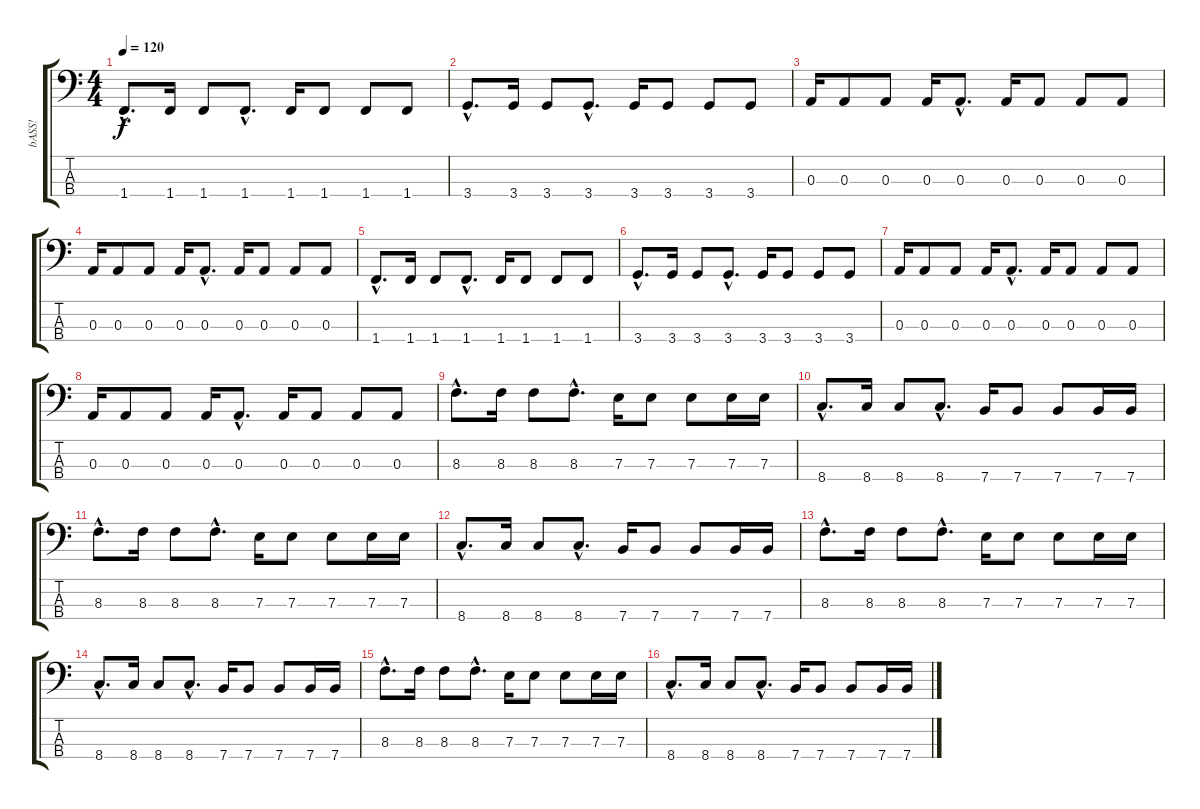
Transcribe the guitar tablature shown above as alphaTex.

\track ("bASS!" "bASS!") {instrument electricbasspick}
\staff {score tabs}
\tuning (G2 D2 A1 E1) {hide}
\ts (4 4)
\tempo 120
\clef f4
\ks c
1.4{hac}.8{d dy f} 1.4.16 1.4.8 1.4{hac}.8{d} 1.4.16 1.4.8 1.4.8 1.4.8 |
3.4{hac}.8{d} 3.4.16 3.4.8 3.4{hac}.8{d} 3.4.16 3.4.8 3.4.8 3.4.8 |
0.3.16 0.3.8 0.3.8 0.3.16 0.3{hac}.8{d} 0.3.16 0.3.8 0.3.8 0.3.8 |
0.3.16 0.3.8 0.3.8 0.3.16 0.3{hac}.8{d} 0.3.16 0.3.8 0.3.8 0.3.8 |
1.4{hac}.8{d} 1.4.16 1.4.8 1.4{hac}.8{d} 1.4.16 1.4.8 1.4.8 1.4.8 |
3.4{hac}.8{d} 3.4.16 3.4.8 3.4{hac}.8{d} 3.4.16 3.4.8 3.4.8 3.4.8 |
0.3.16 0.3.8 0.3.8 0.3.16 0.3{hac}.8{d} 0.3.16 0.3.8 0.3.8 0.3.8 |
0.3.16 0.3.8 0.3.8 0.3.16 0.3{hac}.8{d} 0.3.16 0.3.8 0.3.8 0.3.8 |
8.3{hac}.8{d} 8.3.16 8.3.8 8.3{hac}.8{d} 7.3.16 7.3.8 7.3.8 7.3.16 7.3.16 |
8.4{hac}.8{d} 8.4.16 8.4.8 8.4{hac}.8{d} 7.4.16 7.4.8 7.4.8 7.4.16 7.4.16 |
8.3{hac}.8{d} 8.3.16 8.3.8 8.3{hac}.8{d} 7.3.16 7.3.8 7.3.8 7.3.16 7.3.16 |
8.4{hac}.8{d} 8.4.16 8.4.8 8.4{hac}.8{d} 7.4.16 7.4.8 7.4.8 7.4.16 7.4.16 |
8.3{hac}.8{d} 8.3.16 8.3.8 8.3{hac}.8{d} 7.3.16 7.3.8 7.3.8 7.3.16 7.3.16 |
8.4{hac}.8{d} 8.4.16 8.4.8 8.4{hac}.8{d} 7.4.16 7.4.8 7.4.8 7.4.16 7.4.16 |
8.3{hac}.8{d} 8.3.16 8.3.8 8.3{hac}.8{d} 7.3.16 7.3.8 7.3.8 7.3.16 7.3.16 |
8.4{hac}.8{d} 8.4.16 8.4.8 8.4{hac}.8{d} 7.4.16 7.4.8 7.4.8 7.4.16 7.4.16
